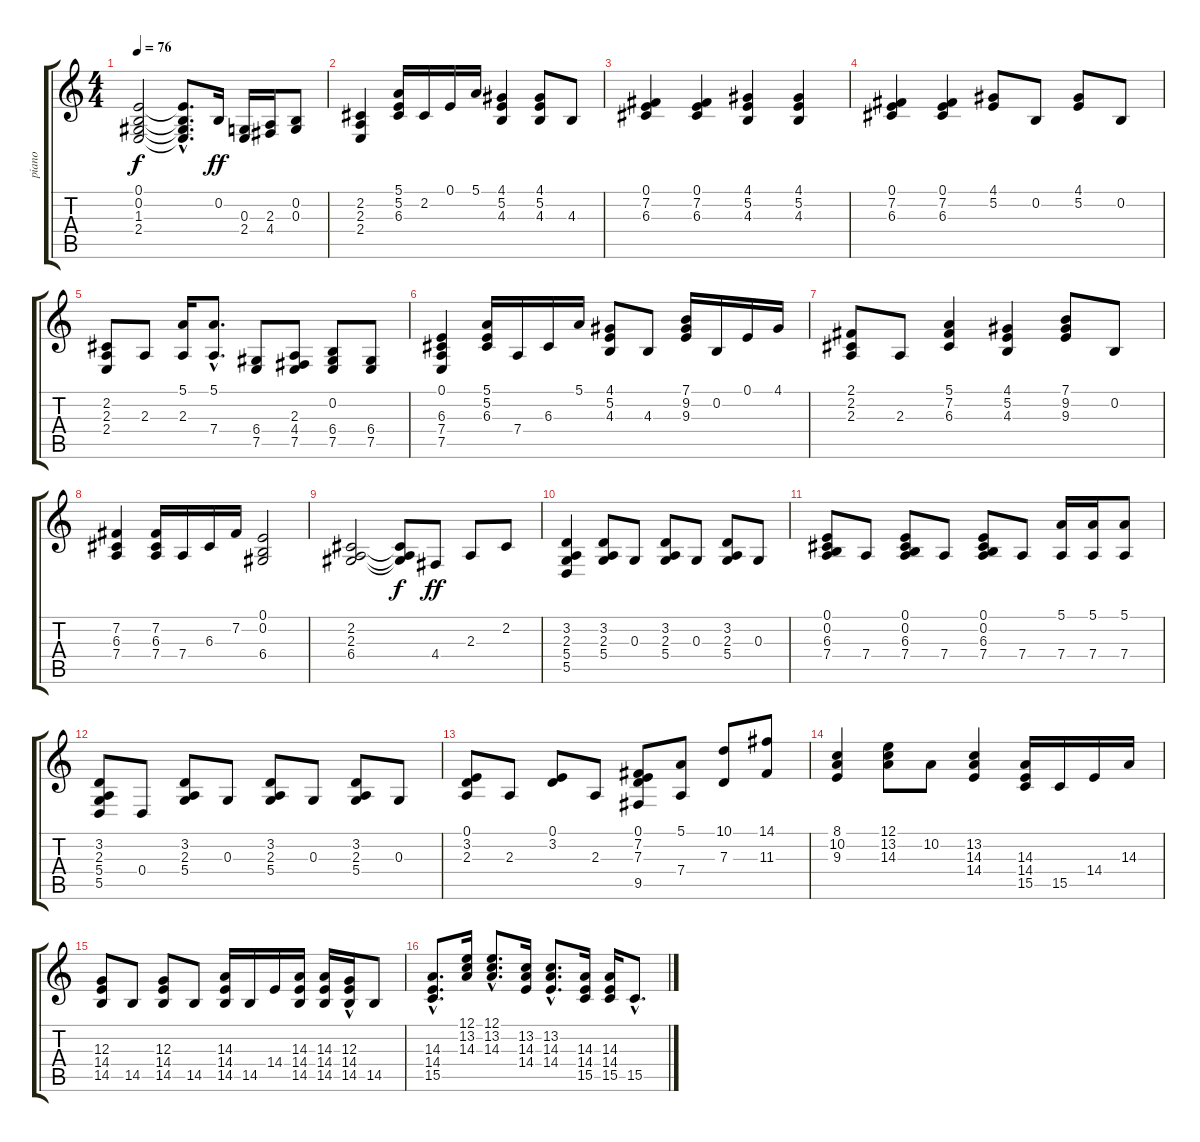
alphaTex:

\track ("piano" "piano") {instrument acousticgrandpiano}
\staff {score tabs}
\tuning (E4 B3 G3 D3 A2 E2) {hide}
\ts (4 4)
\tempo 76
\clef g2
\ks c
(0.1{t} 0.2{t} 1.3{t} 2.4{t}).2{dy f} (0.1{hac t} 0.2{hac t} 1.3{hac t} 2.4{hac t}).8{d} 0.2.16{dy ff} (0.3 2.4).16 (2.3 4.4).16 (0.2 0.3).8 |
(2.2 2.3 2.4).4 (5.1 5.2 6.3).16 2.2.16 0.1.16 5.1.16 (4.1 5.2 4.3).4 (4.1 5.2 4.3).8 4.3.8 |
(0.1 7.2 6.3).4 (0.1 7.2 6.3).4 (4.1 5.2 4.3).4 (4.1 5.2 4.3).4 |
(0.1 7.2 6.3).4 (0.1 7.2 6.3).4 (4.1 5.2).8 0.2.8 (4.1 5.2).8 0.2.8 |
(2.2 2.3 2.4).8 2.3.8 (5.1 2.3).16 (5.1{hac} 7.4{hac}).8{d} (6.4 7.5).8 (2.3 4.4 7.5).8 (0.2 6.4 7.5).8 (6.4 7.5).8 |
(0.1 6.3 7.4 7.5).4 (5.1 5.2 6.3).16 7.4.16 6.3.16 5.1.16 (4.1 5.2 4.3).8 4.3.8 (7.1 9.2 9.3).16 0.2.16 0.1.16 4.1.16 |
(2.1 2.2 2.3).8 2.3.8 (5.1 7.2 6.3).4 (4.1 5.2 4.3).4 (7.1 9.2 9.3).8 0.2.8 |
(7.2 6.3 7.4).4 (7.2 6.3 7.4).16 7.4.16 6.3.16 7.2.16 (0.1 0.2 6.4).2 |
(2.2 2.3 6.4).2 (2.2{t} 2.3{t} 6.4{t}).8{dy f} 4.4.8{dy ff} 2.3.8 2.2.8 |
(3.2 2.3 5.4 5.5).4 (3.2 2.3 5.4).8 0.3.8 (3.2 2.3 5.4).8 0.3.8 (3.2 2.3 5.4).8 0.3.8 |
(0.1 0.2 6.3 7.4).8 7.4.8 (0.1 0.2 6.3 7.4).8 7.4.8 (0.1 0.2 6.3 7.4).8 7.4.8 (5.1 7.4).16 (5.1 7.4).16 (5.1 7.4).8 |
(3.2 2.3 5.4 5.5).8 0.4.8 (3.2 2.3 5.4).8 0.3.8 (3.2 2.3 5.4).8 0.3.8 (3.2 2.3 5.4).8 0.3.8 |
(0.1 3.2 2.3).8 2.3.8 (0.1 3.2).8 2.3.8 (0.1 7.2 7.3 9.5).8 (5.1 7.4).8 (10.1 7.3).8 (14.1 11.3).8 |
(8.1 10.2 9.3).4 (12.1 13.2 14.3).8 10.2.8 (13.2 14.3 14.4).4 (14.3 14.4 15.5).16 15.5.16 14.4.16 14.3.16 |
(12.3 14.4 14.5).8 14.5.8 (12.3 14.4 14.5).8 14.5.8 (14.3 14.4 14.5).16 14.5.16 14.4.16 (14.3 14.4 14.5).16 (14.3 14.4 14.5).16 (12.3{hac} 14.4{hac} 14.5).16 14.5.8 |
(14.3{hac} 14.4{hac} 15.5{hac}).8{d} (12.1 13.2 14.3).16 (12.1{hac} 13.2{hac} 14.3{hac}).8{d} (13.2 14.3 14.4).16 (13.2{hac} 14.3{hac} 14.4{hac}).8{d} (14.3 14.4 15.5).16 (14.3 14.4 15.5).16 15.5{hac}.8{d}
